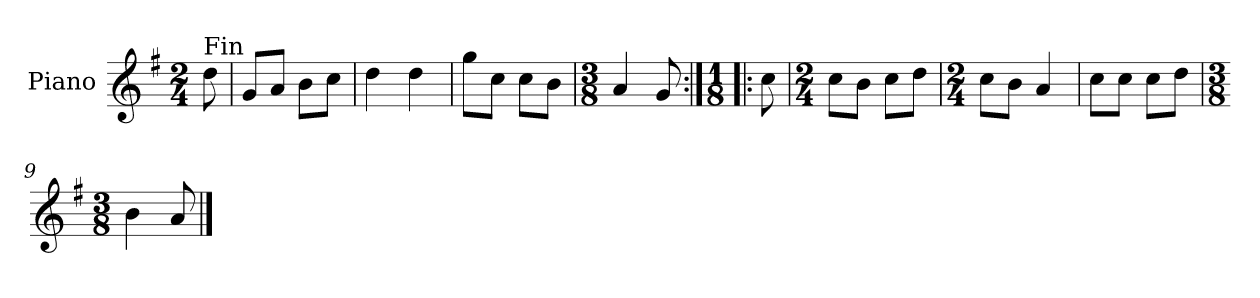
**kern
*part1
*staff1
*I"Piano
*I'Pno.
*clefG2
*k[f#]
*M2/4
=
!LO:TX:a:t=Fin
8dd\
=1
8g/L
8a/J
8b\L
8cc\J
=2
4dd\
4dd\
=3
8gg\L
8cc\J
8cc\L
8b\J
=4
*M3/8
4a/
8g/
=5:|!|:
*M1/8
8cc\
=6
*M2/4
8cc\L
8b\J
8cc\L
8dd\J
=7
*M2/4
8cc\L
8b\J
4a/
=8
8cc\L
8cc\J
8cc\L
8dd\J
=9
*M3/8
4b\
8a/
==
*-
